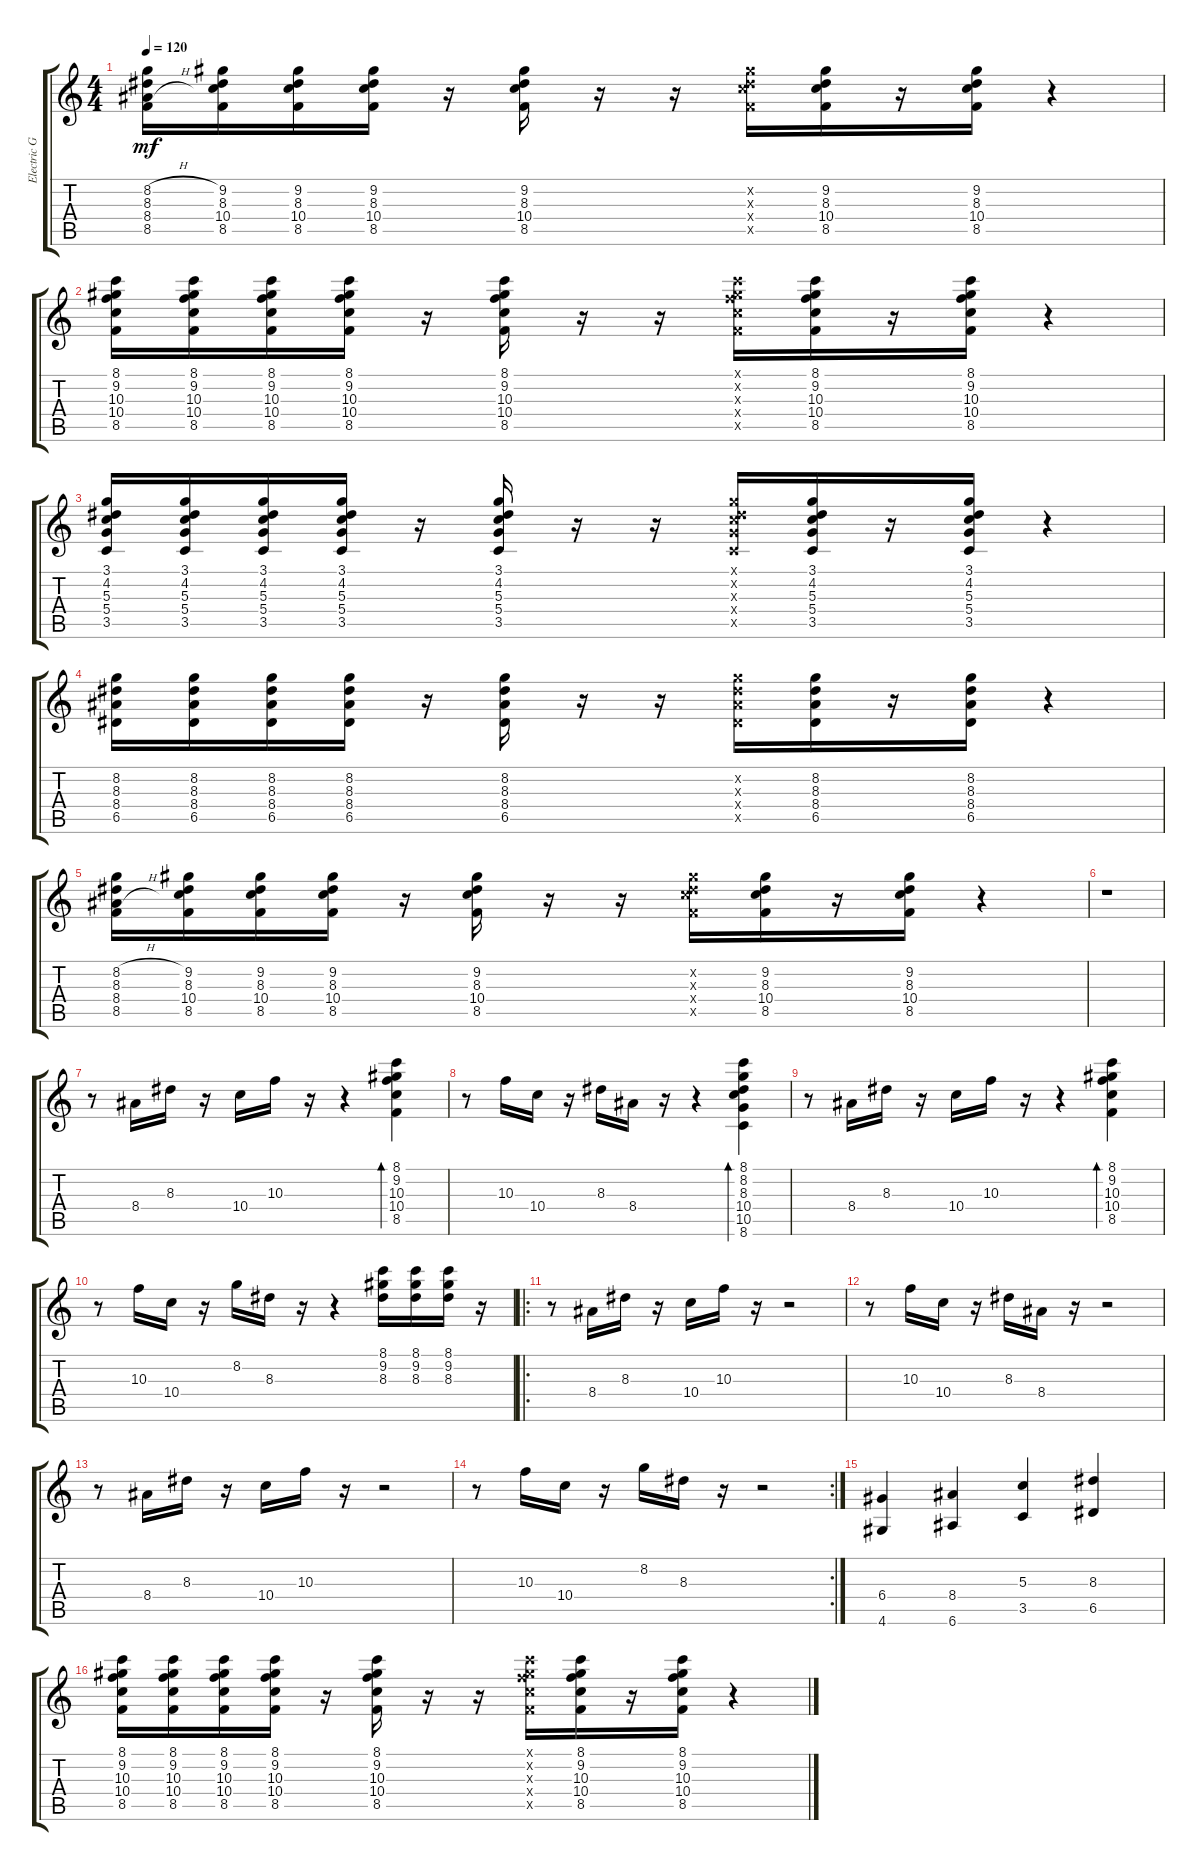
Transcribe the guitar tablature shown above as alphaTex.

\track ("Electric Guitar" "Electric G") {instrument overdrivenguitar}
\staff {score tabs}
\tuning (E4 B3 G3 D3 A2 E2) {hide}
\ts (4 4)
\tempo 120
\clef g2
\ks c
(8.2{h} 8.3 8.4{h} 8.5).16{dy mf} (9.2 8.3 10.4 8.5).16 (9.2 8.3 10.4 8.5).16 (9.2 8.3 10.4 8.5).16 r.16 (9.2 8.3 10.4 8.5).16 r.16 r.16 (9.2{x} 8.3{x} 10.4{x} 8.5{x}).16 (9.2 8.3 10.4 8.5).16 r.16 (9.2 8.3 10.4 8.5).16 r.4 |
(8.1 9.2 10.3 10.4 8.5).16 (8.1 9.2 10.3 10.4 8.5).16 (8.1 9.2 10.3 10.4 8.5).16 (8.1 9.2 10.3 10.4 8.5).16 r.16 (8.1 9.2 10.3 10.4 8.5).16 r.16 r.16 (8.1{x} 9.2{x} 10.3{x} 10.4{x} 8.5{x}).16 (8.1 9.2 10.3 10.4 8.5).16 r.16 (8.1 9.2 10.3 10.4 8.5).16 r.4 |
(3.1 4.2 5.3 5.4 3.5).16 (3.1 4.2 5.3 5.4 3.5).16 (3.1 4.2 5.3 5.4 3.5).16 (3.1 4.2 5.3 5.4 3.5).16 r.16 (3.1 4.2 5.3 5.4 3.5).16 r.16 r.16 (3.1{x} 4.2{x} 5.3{x} 5.4{x} 3.5{x}).16 (3.1 4.2 5.3 5.4 3.5).16 r.16 (3.1 4.2 5.3 5.4 3.5).16 r.4 |
(8.2 8.3 8.4 6.5).16 (8.2 8.3 8.4 6.5).16 (8.2 8.3 8.4 6.5).16 (8.2 8.3 8.4 6.5).16 r.16 (8.2 8.3 8.4 6.5).16 r.16 r.16 (8.2{x} 8.3{x} 8.4{x} 6.5{x}).16 (8.2 8.3 8.4 6.5).16 r.16 (8.2 8.3 8.4 6.5).16 r.4 |
(8.2{h} 8.3 8.4{h} 8.5).16 (9.2 8.3 10.4 8.5).16 (9.2 8.3 10.4 8.5).16 (9.2 8.3 10.4 8.5).16 r.16 (9.2 8.3 10.4 8.5).16 r.16 r.16 (9.2{x} 8.3{x} 10.4{x} 8.5{x}).16 (9.2 8.3 10.4 8.5).16 r.16 (9.2 8.3 10.4 8.5).16 r.4 |
r.1 |
r.8 8.4.16 8.3.16 r.16 10.4.16 10.3.16 r.16 r.4 (8.1 9.2 10.3 10.4 8.5).4{bd 120} |
r.8 10.3.16 10.4.16 r.16 8.3.16 8.4.16 r.16 r.4 (8.1 8.2 8.3 10.4 10.5 8.6).4{bd 120} |
r.8 8.4.16 8.3.16 r.16 10.4.16 10.3.16 r.16 r.4 (8.1 9.2 10.3 10.4 8.5).4{bd 120} |
r.8 10.3.16 10.4.16 r.16 8.2.16 8.3.16 r.16 r.4 (8.1 9.2 8.3).16 (8.1 9.2 8.3).16 (8.1 9.2 8.3).16 r.16 |
\ro
r.8 8.4.16 8.3.16 r.16 10.4.16 10.3.16 r.16 r.2 |
r.8 10.3.16 10.4.16 r.16 8.3.16 8.4.16 r.16 r.2 |
r.8 8.4.16 8.3.16 r.16 10.4.16 10.3.16 r.16 r.2 |
\rc 2
r.8 10.3.16 10.4.16 r.16 8.2.16 8.3.16 r.16 r.2 |
(6.4 4.6).4 (8.4 6.6).4 (5.3 3.5).4 (8.3 6.5).4 |
(8.1 9.2 10.3 10.4 8.5).16 (8.1 9.2 10.3 10.4 8.5).16 (8.1 9.2 10.3 10.4 8.5).16 (8.1 9.2 10.3 10.4 8.5).16 r.16 (8.1 9.2 10.3 10.4 8.5).16 r.16 r.16 (8.1{x} 9.2{x} 10.3{x} 10.4{x} 8.5{x}).16 (8.1 9.2 10.3 10.4 8.5).16 r.16 (8.1 9.2 10.3 10.4 8.5).16 r.4
